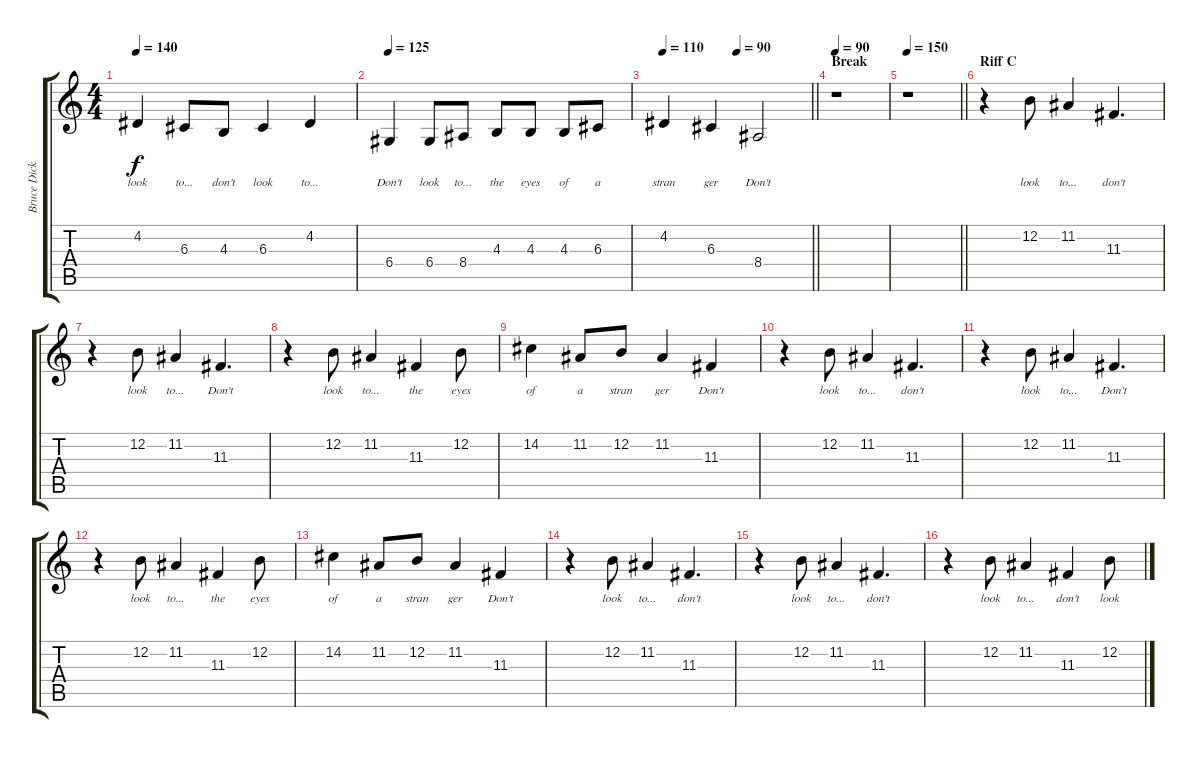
\track ("Bruce Dickinson" "Bruce Dick") {instrument lead2sawtooth}
\staff {score tabs}
\tuning (E4 B3 G3 D3 A2 E2) {hide}
\ts (4 4)
\tempo 140
\clef g2
\ks c
4.2.4{lyrics (0 "look") lyrics (1 "") lyrics (2 "") lyrics (3 "") lyrics (4 "") dy f} 6.3.8{lyrics (0 "to...") lyrics (1 "") lyrics (2 "") lyrics (3 "") lyrics (4 "")} 4.3.8{lyrics (0 "don't") lyrics (1 "") lyrics (2 "") lyrics (3 "") lyrics (4 "")} 6.3.4{lyrics (0 "look") lyrics (1 "") lyrics (2 "") lyrics (3 "") lyrics (4 "")} 4.2.4{lyrics (0 "to...") lyrics (1 "") lyrics (2 "") lyrics (3 "") lyrics (4 "")} |
\tempo 125
6.4.4{lyrics (0 "Don't") lyrics (1 "") lyrics (2 "") lyrics (3 "") lyrics (4 "")} 6.4.8{lyrics (0 "look") lyrics (1 "") lyrics (2 "") lyrics (3 "") lyrics (4 "")} 8.4.8{lyrics (0 "to...") lyrics (1 "") lyrics (2 "") lyrics (3 "") lyrics (4 "")} 4.3.8{lyrics (0 "the") lyrics (1 "") lyrics (2 "") lyrics (3 "") lyrics (4 "")} 4.3.8{lyrics (0 "eyes") lyrics (1 "") lyrics (2 "") lyrics (3 "") lyrics (4 "")} 4.3.8{lyrics (0 "of") lyrics (1 "") lyrics (2 "") lyrics (3 "") lyrics (4 "")} 6.3.8{lyrics (0 "a") lyrics (1 "") lyrics (2 "") lyrics (3 "") lyrics (4 "")} |
\tempo 110
\tempo (90 0.5)
\barLineRight lightlight
4.2.4{lyrics (0 "stran") lyrics (1 "") lyrics (2 "") lyrics (3 "") lyrics (4 "")} 6.3.4{lyrics (0 "ger") lyrics (1 "") lyrics (2 "") lyrics (3 "") lyrics (4 "")} 8.4.2{lyrics (0 "Don't") lyrics (1 "") lyrics (2 "") lyrics (3 "") lyrics (4 "")} |
\section ("" "Break")
\tempo 90
r.1 |
\tempo 150
\barLineRight lightlight
r.1 |
\section ("" "Riff C")
r.4{volume 8} 12.2.8{lyrics (0 "look") lyrics (1 "") lyrics (2 "") lyrics (3 "") lyrics (4 "")} 11.2.4{lyrics (0 "to...") lyrics (1 "") lyrics (2 "") lyrics (3 "") lyrics (4 "")} 11.3.4{d lyrics (0 "don't") lyrics (1 "") lyrics (2 "") lyrics (3 "") lyrics (4 "")} |
r.4 12.2.8{lyrics (0 "look") lyrics (1 "") lyrics (2 "") lyrics (3 "") lyrics (4 "")} 11.2.4{lyrics (0 "to...") lyrics (1 "") lyrics (2 "") lyrics (3 "") lyrics (4 "")} 11.3.4{d lyrics (0 "Don't") lyrics (1 "") lyrics (2 "") lyrics (3 "") lyrics (4 "")} |
r.4 12.2.8{lyrics (0 "look") lyrics (1 "") lyrics (2 "") lyrics (3 "") lyrics (4 "")} 11.2.4{lyrics (0 "to...") lyrics (1 "") lyrics (2 "") lyrics (3 "") lyrics (4 "")} 11.3.4{lyrics (0 "the") lyrics (1 "") lyrics (2 "") lyrics (3 "") lyrics (4 "")} 12.2.8{lyrics (0 "eyes") lyrics (1 "") lyrics (2 "") lyrics (3 "") lyrics (4 "")} |
14.2.4{lyrics (0 "of") lyrics (1 "") lyrics (2 "") lyrics (3 "") lyrics (4 "")} 11.2.8{lyrics (0 "a") lyrics (1 "") lyrics (2 "") lyrics (3 "") lyrics (4 "")} 12.2.8{lyrics (0 "stran") lyrics (1 "") lyrics (2 "") lyrics (3 "") lyrics (4 "")} 11.2.4{lyrics (0 "ger") lyrics (1 "") lyrics (2 "") lyrics (3 "") lyrics (4 "")} 11.3.4{lyrics (0 "Don't") lyrics (1 "") lyrics (2 "") lyrics (3 "") lyrics (4 "")} |
r.4 12.2.8{lyrics (0 "look") lyrics (1 "") lyrics (2 "") lyrics (3 "") lyrics (4 "")} 11.2.4{lyrics (0 "to...") lyrics (1 "") lyrics (2 "") lyrics (3 "") lyrics (4 "")} 11.3.4{d lyrics (0 "don't") lyrics (1 "") lyrics (2 "") lyrics (3 "") lyrics (4 "")} |
r.4 12.2.8{lyrics (0 "look") lyrics (1 "") lyrics (2 "") lyrics (3 "") lyrics (4 "")} 11.2.4{lyrics (0 "to...") lyrics (1 "") lyrics (2 "") lyrics (3 "") lyrics (4 "")} 11.3.4{d lyrics (0 "Don't") lyrics (1 "") lyrics (2 "") lyrics (3 "") lyrics (4 "")} |
r.4 12.2.8{lyrics (0 "look") lyrics (1 "") lyrics (2 "") lyrics (3 "") lyrics (4 "")} 11.2.4{lyrics (0 "to...") lyrics (1 "") lyrics (2 "") lyrics (3 "") lyrics (4 "")} 11.3.4{lyrics (0 "the") lyrics (1 "") lyrics (2 "") lyrics (3 "") lyrics (4 "")} 12.2.8{lyrics (0 "eyes") lyrics (1 "") lyrics (2 "") lyrics (3 "") lyrics (4 "")} |
14.2.4{lyrics (0 "of") lyrics (1 "") lyrics (2 "") lyrics (3 "") lyrics (4 "")} 11.2.8{lyrics (0 "a") lyrics (1 "") lyrics (2 "") lyrics (3 "") lyrics (4 "")} 12.2.8{lyrics (0 "stran") lyrics (1 "") lyrics (2 "") lyrics (3 "") lyrics (4 "")} 11.2.4{lyrics (0 "ger") lyrics (1 "") lyrics (2 "") lyrics (3 "") lyrics (4 "")} 11.3.4{lyrics (0 "Don't") lyrics (1 "") lyrics (2 "") lyrics (3 "") lyrics (4 "")} |
r.4 12.2.8{lyrics (0 "look") lyrics (1 "") lyrics (2 "") lyrics (3 "") lyrics (4 "")} 11.2.4{lyrics (0 "to...") lyrics (1 "") lyrics (2 "") lyrics (3 "") lyrics (4 "")} 11.3.4{d lyrics (0 "don't") lyrics (1 "") lyrics (2 "") lyrics (3 "") lyrics (4 "")} |
r.4 12.2.8{lyrics (0 "look") lyrics (1 "") lyrics (2 "") lyrics (3 "") lyrics (4 "")} 11.2.4{lyrics (0 "to...") lyrics (1 "") lyrics (2 "") lyrics (3 "") lyrics (4 "")} 11.3.4{d lyrics (0 "don't") lyrics (1 "") lyrics (2 "") lyrics (3 "") lyrics (4 "")} |
r.4 12.2.8{lyrics (0 "look") lyrics (1 "") lyrics (2 "") lyrics (3 "") lyrics (4 "")} 11.2.4{lyrics (0 "to...") lyrics (1 "") lyrics (2 "") lyrics (3 "") lyrics (4 "")} 11.3.4{lyrics (0 "don't") lyrics (1 "") lyrics (2 "") lyrics (3 "") lyrics (4 "")} 12.2.8{lyrics (0 "look") lyrics (1 "") lyrics (2 "") lyrics (3 "") lyrics (4 "")}
